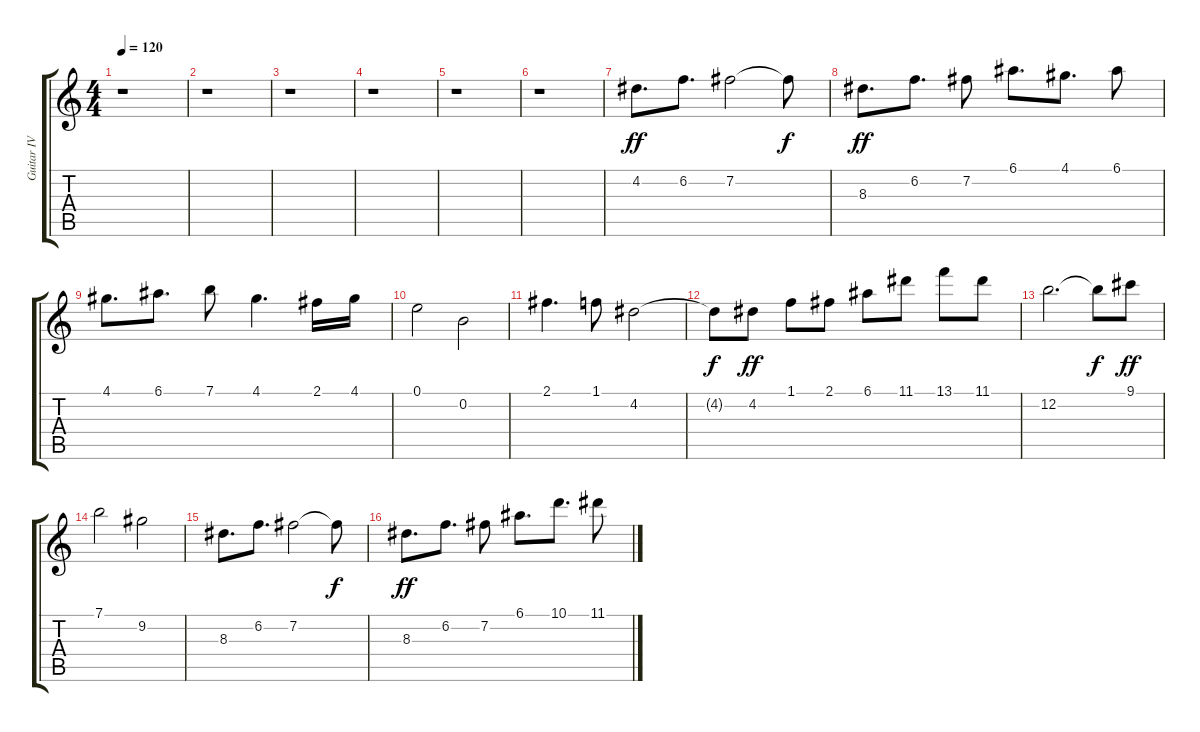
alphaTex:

\track ("Guitar IV" "Guitar IV") {instrument distortionguitar}
\staff {score tabs}
\tuning (E4 B3 G3 D3 A2 E2) {hide}
\ts (4 4)
\tempo 120
\clef g2
\ks c
r.1{dy ff} |
r.1 |
r.1 |
r.1 |
r.1 |
r.1 |
4.2.8{d} 6.2.8{d} 7.2.2 7.2{t}.8{dy f} |
8.3.8{d dy ff} 6.2.8{d} 7.2.8 6.1.8{d} 4.1.8{d} 6.1.8 |
4.1.8{d} 6.1.8{d} 7.1.8 4.1.4{d} 2.1.16 4.1.16 |
0.1.2 0.2.2 |
2.1.4{d} 1.1.8 4.2.2 |
4.2{t}.8{dy f} 4.2.8{dy ff} 1.1.8 2.1.8 6.1.8 11.1.8 13.1.8 11.1.8 |
12.2.2{d} 12.2{t}.8{dy f} 9.1.8{dy ff} |
7.1.2 9.2.2 |
8.3.8{d} 6.2.8{d} 7.2.2 7.2{t}.8{dy f} |
8.3.8{d dy ff} 6.2.8{d} 7.2.8 6.1.8{d} 10.1.8{d} 11.1.8
